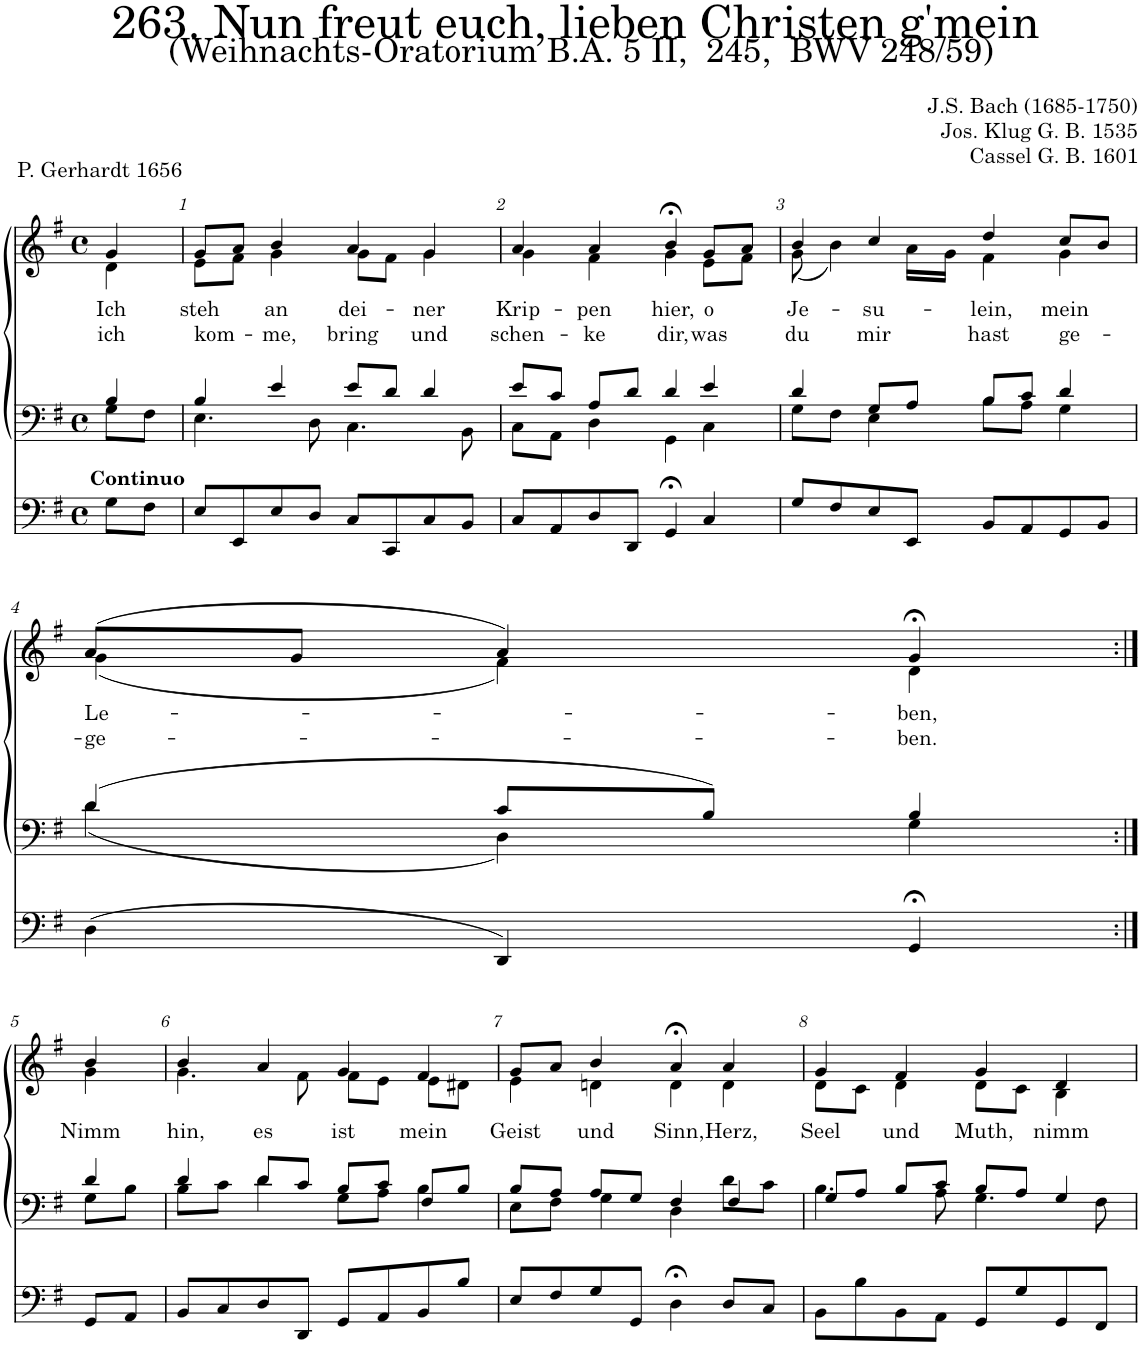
**kern	**kern	**kern	**text	**text
*part3	*part2	*part1	*part1	*part1
*staff3	*staff2	*staff1	*staff1	*staff1
*I"Violoncello	*I"Tenor/Bass	*I"Soprano/Alto	*	*
*I'Vc	*	*	*	*
*clefF4	*clefF4	*clefG2	*	*
*k[f#]	*k[f#]	*k[f#]	*	*
*M4/4	*M4/4	*M4/4	*	*
*met(c)	*met(c)	*met(c)	*	*
=	=	=	=	=
*	*^	*	*	*
!LO:TX:a:B:t=Continuo	!	!	!	!	!
!	!	!	!	!LO:LY:b	!LO:LY:b
*	*	*	*^	*	*
8G\L	4B/	8G\L	4g/	4d\	Ich	ich
8F#\J	.	8F#\J	.	.	.	.
=1	=1	=1	=1	=1	=1	=1
!	!	!	!	!	!LO:LY:b	!LO:LY:b
8E/L	4B/	4.E\	8g;</L	8e\L	steh	kom-
8EE/	.	.	8a/J	8f#\J	.	.
!	!	!	!	!	!LO:LY:b	!LO:LY:b
8E/	4e/	.	4b/	4g\	an	-me,
8D/J	.	8D\	.	.	.	.
!	!	!	!	!	!LO:LY:b	!LO:LY:b
8C/L	8e/L	4.C\	4a;</	8g\L	dei-	bring
8CC/	8d/J	.	.	8f#\J	.	.
!	!	!	!	!	!LO:LY:b	!LO:LY:b
8C/	4d/	.	4g/	4g\	-ner	und
8BB/J	.	8BB\	.	.	.	.
=2	=2	=2	=2	=2	=2	=2
!	!	!	!	!	!LO:LY:b	!LO:LY:b
8C/L	8e/L	8C\L	4a;</	4g\	Krip-	schen-
8AA/	8c/J	8AA\J	.	.	.	.
!	!	!	!	!	!LO:LY:b	!LO:LY:b
8D/	8A/L	4D\	4a/	4f#\	-pen	-ke
8DD/J	8d/J	.	.	.	.	.
!	!	!	!	!	!LO:LY:b	!LO:LY:b
4GG;</	4d/	4GG\	4b;<,/	4g\	hier,	dir,
!	!	!	!	!	!LO:LY:b	!LO:LY:b
4C/	4e/	4C\	8g/L	8e\L	o	was
.	.	.	8a/J	8f#\J	.	.
=3	=3	=3	=3	=3	=3	=3
!	!	!	!	!	!LO:LY:b	!LO:LY:b
8G/L	4d/	8G\L	4b;</	(8g\	Je-	du
8F#/	.	8F#\J	.	4b\)	.	.
!	!	!	!	!	!LO:LY:b	!LO:LY:b
8E/	8G/L	4E\	4cc/	.	-su-	mir
8EE/J	8A/J	.	.	16a\LL	.	.
.	.	.	.	16g\JJ	.	.
!	!	!	!	!	!LO:LY:b	!LO:LY:b
8BB/L	8B/L	8B\L	4dd;</	4f#\	-lein,	hast
8AA/	8c/J	8A\J	.	.	.	.
!	!	!	!	!	!LO:LY:b	!LO:LY:b
8GG/	4d/	4G\	8cc/L	4g\	mein	ge-
8BB/J	.	.	8b/J	.	.	.
!!LO:LB:g=z	!!
=4	=4	=4	=4	=4	=4	=4
!	!	!	!	!	!LO:LY:b	!LO:LY:b
(4D\	(4d/	(4d\	(8a;</L	(4g\	Le-	-ge-
.	.	.	8g/J	.	.	.
4DD/)	8c/L	4D\)	4a/)	4f#\)	.	.
.	8B/J)	.	.	.	.	.
!	!	!	!	!	!LO:LY:b	!LO:LY:b
4GG;</	4B/	4G\	4g;<,/	4d\	-ben,	-ben.
!!LO:LB:g=z	!!
=5:|!	=5:|!	=5:|!	=5:|!	=5:|!	=5:|!	=5:|!
!	!	!	!	!	!LO:LY:b	!
8GG/L	4d/	8G\L	4b/	4g\	Nimm	.
8AA/J	.	8B\J	.	.	.	.
=6	=6	=6	=6	=6	=6	=6
!	!	!	!	!	!LO:LY:b	!
8BB/L	4d/	8B\L	4b;</	4.g\	hin,	.
8C/	.	8c\J	.	.	.	.
!	!	!	!	!	!LO:LY:b	!
8D/	8d/L	4d\	4a/	.	es	.
8DD/J	8c/J	.	.	8f#\	.	.
!	!	!	!	!	!LO:LY:b	!
8GG/L	8B/L	8G\L	4g;</	8f#\L	ist	.
8AA/	8c/J	8A\J	.	8e\J	.	.
!	!	!	!	!	!LO:LY:b	!
8BB/	8F#/L	4B\	4f#/	8e\L	mein	.
8B/J	8B/J	.	.	8d#X\J	.	.
=7	=7	=7	=7	=7	=7	=7
!	!	!	!	!	!LO:LY:b	!
8E/L	8B/L	8E\L	8g;</L	4e\	Geist	.
8F#/	8A/J	8F#\J	8a/J	.	.	.
!	!	!	!	!	!LO:LY:b	!
8G/	8A/L	4G\	4b/	4dn\	und	.
8GG/J	8G/J	.	.	.	.	.
!	!	!	!	!	!LO:LY:b	!
4D;<\	4F#/	4D\	4a;<,/	4d\	Sinn,	.
!	!	!	!	!	!LO:LY:b	!
8D/L	4F#/	8d\L	4a/	4d\	Herz,	.
8C/J	.	8c\J	.	.	.	.
=8	=8	=8	=8	=8	=8	=8
!	!	!	!	!	!LO:LY:b	!
8BB\L	8G/L	4.B\	4g;</	8d\L	Seel	.
8B\	8A/J	.	.	8c\J	.	.
!	!	!	!	!	!LO:LY:b	!
8BB\	8B/L	.	4f#/	4d\	und	.
8AA\J	8c/J	8A\	.	.	.	.
!	!	!	!	!	!LO:LY:b	!
8GG/L	8B/L	4.G\	4g;</	8d\L	Muth,	.
8G/	8A/J	.	.	8c\J	.	.
!	!	!	!	!	!LO:LY:b	!
8GG/	4G/	.	4d/	4B\	nimm	.
8FF#/J	.	8F#\	.	.	.	.
*	*v	*v	*	*	*	*
*	*	*v	*v	*	*
=	=	=	=	=
*-	*-	*-	*-	*-
